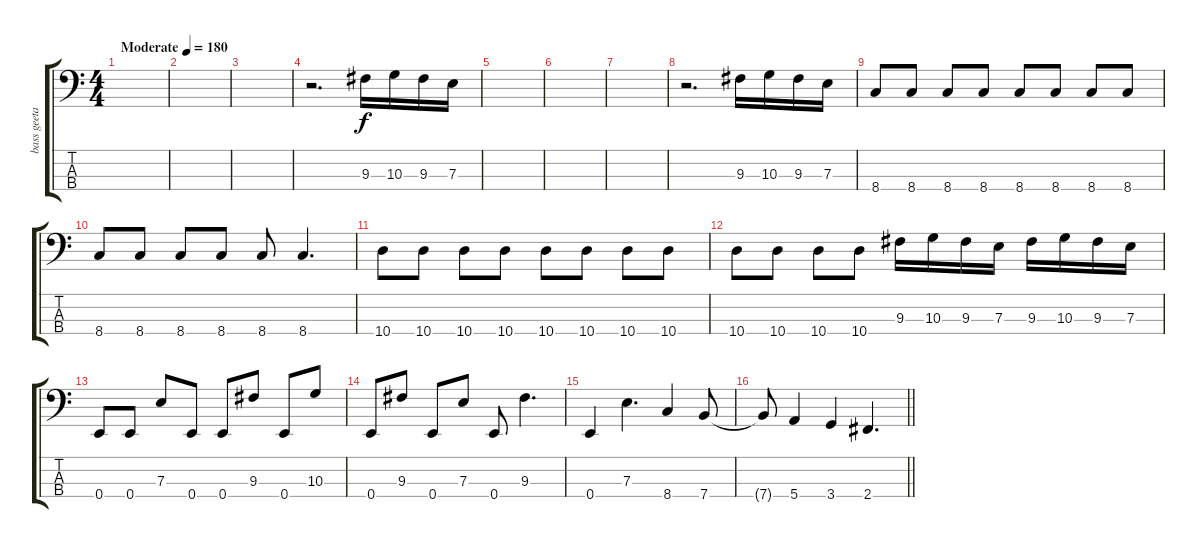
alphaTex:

\track ("bass geetar" "bass geeta") {instrument electricbasspick}
\staff {score tabs}
\tuning (G2 D2 A1 E1) {hide}
\ts (4 4)
\tempo (180 "Moderate")
\clef f4
\ks c
|
|
|
r.2{d} 9.3.16 10.3.16 9.3.16 7.3.16 |
|
|
|
r.2{d} 9.3.16 10.3.16 9.3.16 7.3.16 |
8.4.8 8.4.8 8.4.8 8.4.8 8.4.8 8.4.8 8.4.8 8.4.8 |
8.4.8 8.4.8 8.4.8 8.4.8 8.4.8 8.4.4{d} |
10.4.8 10.4.8 10.4.8 10.4.8 10.4.8 10.4.8 10.4.8 10.4.8 |
10.4.8 10.4.8 10.4.8 10.4.8 9.3.16 10.3.16 9.3.16 7.3.16 9.3.16 10.3.16 9.3.16 7.3.16 |
0.4.8 0.4.8 7.3.8 0.4.8 0.4.8 9.3.8 0.4.8 10.3.8 |
0.4.8 9.3.8 0.4.8 7.3.8 0.4.8 9.3.4{d} |
0.4.4 7.3.4{d} 8.4.4 7.4.8 |
\barLineRight lightlight
7.4{t}.8 5.4.4 3.4.4 2.4.4{d}
